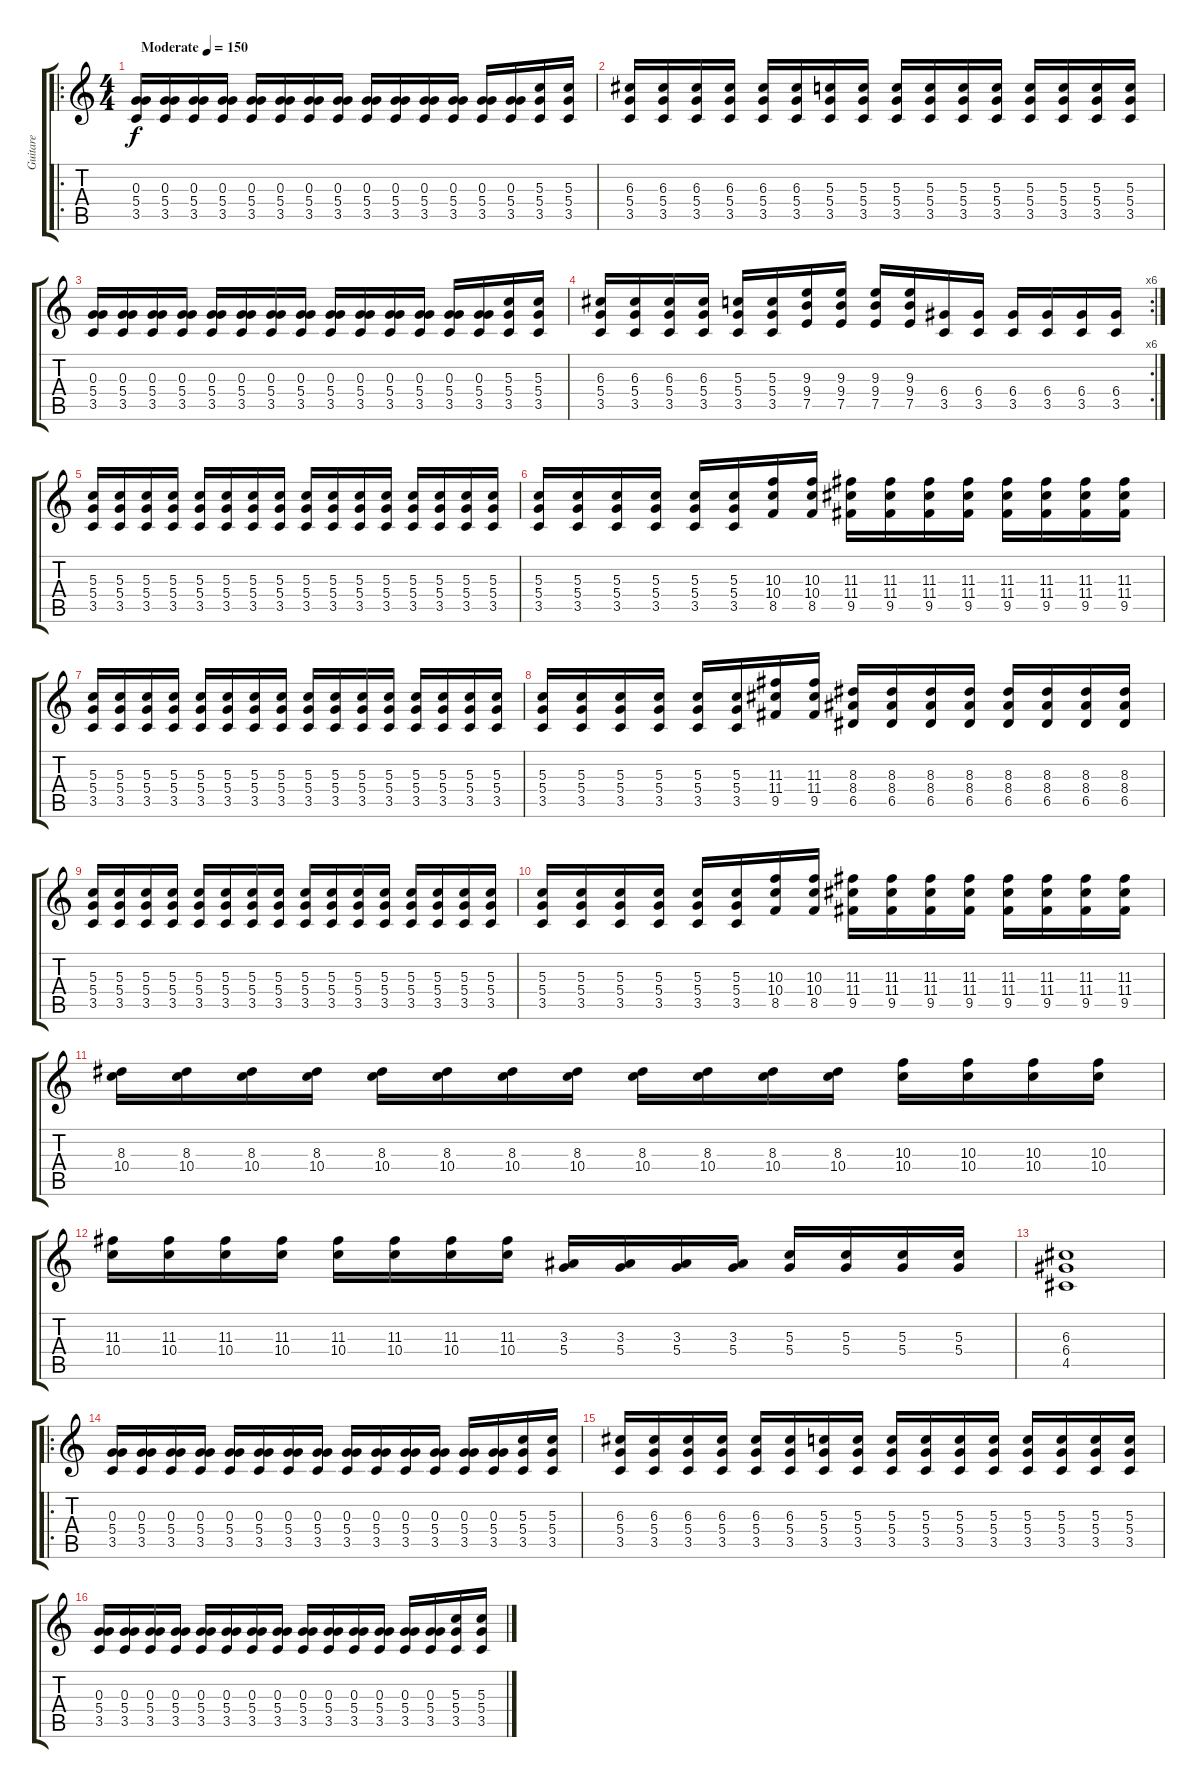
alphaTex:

\track ("Guitare" "Guitare") {instrument distortionguitar}
\staff {score tabs}
\tuning (E4 B3 G3 D3 A2 E2) {hide}
\ro
\ts (4 4)
\tempo (150 "Moderate")
\clef g2
\ks c
(0.3 5.4 3.5).16{dy f instrument distortionguitar} (0.3 5.4 3.5).16 (0.3 5.4 3.5).16 (0.3 5.4 3.5).16 (0.3 5.4 3.5).16 (0.3 5.4 3.5).16 (0.3 5.4 3.5).16 (0.3 5.4 3.5).16 (0.3 5.4 3.5).16 (0.3 5.4 3.5).16 (0.3 5.4 3.5).16 (0.3 5.4 3.5).16 (0.3 5.4 3.5).16 (0.3 5.4 3.5).16 (5.3 5.4 3.5).16 (5.3 5.4 3.5).16 |
(6.3 5.4 3.5).16 (6.3 5.4 3.5).16 (6.3 5.4 3.5).16 (6.3 5.4 3.5).16 (6.3 5.4 3.5).16 (6.3 5.4 3.5).16 (5.3 5.4 3.5).16 (5.3 5.4 3.5).16 (5.3 5.4 3.5).16 (5.3 5.4 3.5).16 (5.3 5.4 3.5).16 (5.3 5.4 3.5).16 (5.3 5.4 3.5).16 (5.3 5.4 3.5).16 (5.3 5.4 3.5).16 (5.3 5.4 3.5).16 |
(0.3 5.4 3.5).16 (0.3 5.4 3.5).16 (0.3 5.4 3.5).16 (0.3 5.4 3.5).16 (0.3 5.4 3.5).16 (0.3 5.4 3.5).16 (0.3 5.4 3.5).16 (0.3 5.4 3.5).16 (0.3 5.4 3.5).16 (0.3 5.4 3.5).16 (0.3 5.4 3.5).16 (0.3 5.4 3.5).16 (0.3 5.4 3.5).16 (0.3 5.4 3.5).16 (5.3 5.4 3.5).16 (5.3 5.4 3.5).16 |
\rc 6
(6.3 5.4 3.5).16 (6.3 5.4 3.5).16 (6.3 5.4 3.5).16 (6.3 5.4 3.5).16 (5.3 5.4 3.5).16 (5.3 5.4 3.5).16 (9.3 9.4 7.5).16 (9.3 9.4 7.5).16 (9.3 9.4 7.5).16 (9.3 9.4 7.5).16 (6.4 3.5).16 (6.4 3.5).16 (6.4 3.5).16 (6.4 3.5).16 (6.4 3.5).16 (6.4 3.5).16 |
(5.3 5.4 3.5).16 (5.3 5.4 3.5).16 (5.3 5.4 3.5).16 (5.3 5.4 3.5).16 (5.3 5.4 3.5).16 (5.3 5.4 3.5).16 (5.3 5.4 3.5).16 (5.3 5.4 3.5).16 (5.3 5.4 3.5).16 (5.3 5.4 3.5).16 (5.3 5.4 3.5).16 (5.3 5.4 3.5).16 (5.3 5.4 3.5).16 (5.3 5.4 3.5).16 (5.3 5.4 3.5).16 (5.3 5.4 3.5).16 |
(5.3 5.4 3.5).16 (5.3 5.4 3.5).16 (5.3 5.4 3.5).16 (5.3 5.4 3.5).16 (5.3 5.4 3.5).16 (5.3 5.4 3.5).16 (10.3 10.4 8.5).16 (10.3 10.4 8.5).16 (11.3 11.4 9.5).16 (11.3 11.4 9.5).16 (11.3 11.4 9.5).16 (11.3 11.4 9.5).16 (11.3 11.4 9.5).16 (11.3 11.4 9.5).16 (11.3 11.4 9.5).16 (11.3 11.4 9.5).16 |
(5.3 5.4 3.5).16 (5.3 5.4 3.5).16 (5.3 5.4 3.5).16 (5.3 5.4 3.5).16 (5.3 5.4 3.5).16 (5.3 5.4 3.5).16 (5.3 5.4 3.5).16 (5.3 5.4 3.5).16 (5.3 5.4 3.5).16 (5.3 5.4 3.5).16 (5.3 5.4 3.5).16 (5.3 5.4 3.5).16 (5.3 5.4 3.5).16 (5.3 5.4 3.5).16 (5.3 5.4 3.5).16 (5.3 5.4 3.5).16 |
(5.3 5.4 3.5).16 (5.3 5.4 3.5).16 (5.3 5.4 3.5).16 (5.3 5.4 3.5).16 (5.3 5.4 3.5).16 (5.3 5.4 3.5).16 (11.3 11.4 9.5).16 (11.3 11.4 9.5).16 (8.3 8.4 6.5).16 (8.3 8.4 6.5).16 (8.3 8.4 6.5).16 (8.3 8.4 6.5).16 (8.3 8.4 6.5).16 (8.3 8.4 6.5).16 (8.3 8.4 6.5).16 (8.3 8.4 6.5).16 |
(5.3 5.4 3.5).16 (5.3 5.4 3.5).16 (5.3 5.4 3.5).16 (5.3 5.4 3.5).16 (5.3 5.4 3.5).16 (5.3 5.4 3.5).16 (5.3 5.4 3.5).16 (5.3 5.4 3.5).16 (5.3 5.4 3.5).16 (5.3 5.4 3.5).16 (5.3 5.4 3.5).16 (5.3 5.4 3.5).16 (5.3 5.4 3.5).16 (5.3 5.4 3.5).16 (5.3 5.4 3.5).16 (5.3 5.4 3.5).16 |
(5.3 5.4 3.5).16 (5.3 5.4 3.5).16 (5.3 5.4 3.5).16 (5.3 5.4 3.5).16 (5.3 5.4 3.5).16 (5.3 5.4 3.5).16 (10.3 10.4 8.5).16 (10.3 10.4 8.5).16 (11.3 11.4 9.5).16 (11.3 11.4 9.5).16 (11.3 11.4 9.5).16 (11.3 11.4 9.5).16 (11.3 11.4 9.5).16 (11.3 11.4 9.5).16 (11.3 11.4 9.5).16 (11.3 11.4 9.5).16 |
(8.3 10.4).16 (8.3 10.4).16 (8.3 10.4).16 (8.3 10.4).16 (8.3 10.4).16 (8.3 10.4).16 (8.3 10.4).16 (8.3 10.4).16 (8.3 10.4).16 (8.3 10.4).16 (8.3 10.4).16 (8.3 10.4).16 (10.3 10.4).16 (10.3 10.4).16 (10.3 10.4).16 (10.3 10.4).16 |
(11.3 10.4).16 (11.3 10.4).16 (11.3 10.4).16 (11.3 10.4).16 (11.3 10.4).16 (11.3 10.4).16 (11.3 10.4).16 (11.3 10.4).16 (3.3 5.4).16 (3.3 5.4).16 (3.3 5.4).16 (3.3 5.4).16 (5.3 5.4).16 (5.3 5.4).16 (5.3 5.4).16 (5.3 5.4).16 |
(6.3 6.4 4.5).1 |
\ro
(0.3 5.4 3.5).16 (0.3 5.4 3.5).16 (0.3 5.4 3.5).16 (0.3 5.4 3.5).16 (0.3 5.4 3.5).16 (0.3 5.4 3.5).16 (0.3 5.4 3.5).16 (0.3 5.4 3.5).16 (0.3 5.4 3.5).16 (0.3 5.4 3.5).16 (0.3 5.4 3.5).16 (0.3 5.4 3.5).16 (0.3 5.4 3.5).16 (0.3 5.4 3.5).16 (5.3 5.4 3.5).16 (5.3 5.4 3.5).16 |
(6.3 5.4 3.5).16 (6.3 5.4 3.5).16 (6.3 5.4 3.5).16 (6.3 5.4 3.5).16 (6.3 5.4 3.5).16 (6.3 5.4 3.5).16 (5.3 5.4 3.5).16 (5.3 5.4 3.5).16 (5.3 5.4 3.5).16 (5.3 5.4 3.5).16 (5.3 5.4 3.5).16 (5.3 5.4 3.5).16 (5.3 5.4 3.5).16 (5.3 5.4 3.5).16 (5.3 5.4 3.5).16 (5.3 5.4 3.5).16 |
(0.3 5.4 3.5).16 (0.3 5.4 3.5).16 (0.3 5.4 3.5).16 (0.3 5.4 3.5).16 (0.3 5.4 3.5).16 (0.3 5.4 3.5).16 (0.3 5.4 3.5).16 (0.3 5.4 3.5).16 (0.3 5.4 3.5).16 (0.3 5.4 3.5).16 (0.3 5.4 3.5).16 (0.3 5.4 3.5).16 (0.3 5.4 3.5).16 (0.3 5.4 3.5).16 (5.3 5.4 3.5).16 (5.3 5.4 3.5).16
